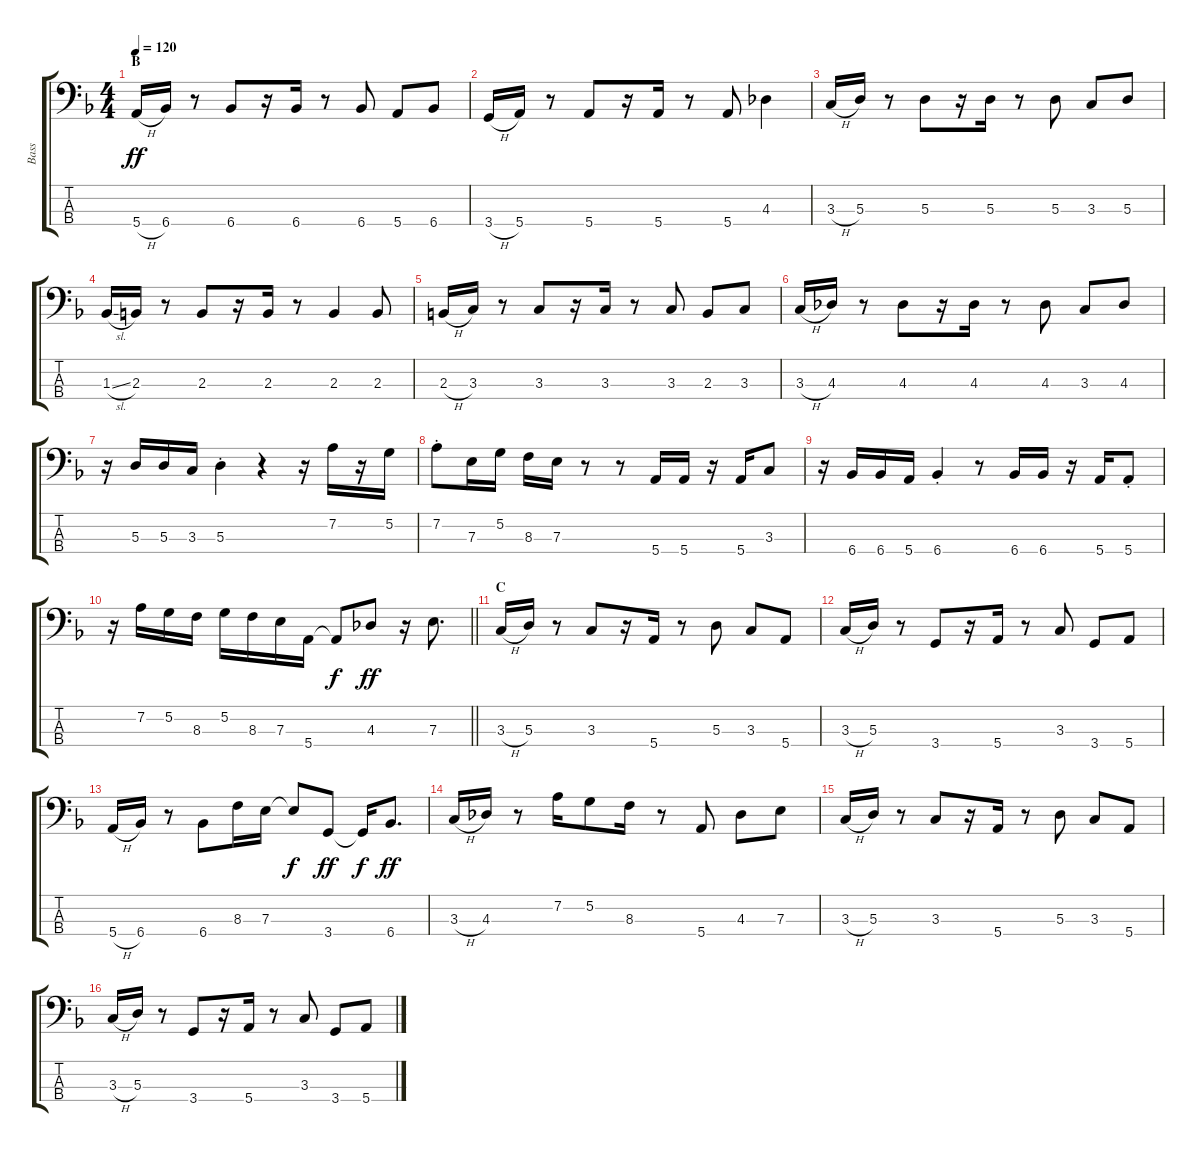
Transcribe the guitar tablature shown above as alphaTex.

\track ("Bass" "Bass") {instrument electricbasspick}
\staff {score tabs}
\tuning (G2 D2 A1 E1) {hide}
\ts (4 4)
\section ("" "B")
\tempo 120
\clef f4
\ks f
5.4{h}.16{dy ff} 6.4.16 r.8 6.4.8 r.16 6.4.16 r.8 6.4.8 5.4.8 6.4.8 |
3.4{h}.16 5.4.16 r.8 5.4.8 r.16 5.4.16 r.8 5.4.8 4.3.4 |
3.3{h}.16 5.3.16 r.8 5.3.8 r.16 5.3.16 r.8 5.3.8 3.3.8 5.3.8 |
1.3{sl}.16 2.3.16 r.8 2.3.8 r.16 2.3.16 r.8 2.3.4 2.3.8 |
2.3{h}.16 3.3.16 r.8 3.3.8 r.16 3.3.16 r.8 3.3.8 2.3.8 3.3.8 |
3.3{h}.16 4.3.16 r.8 4.3.8 r.16 4.3.16 r.8 4.3.8 3.3.8 4.3.8 |
r.16 5.3.16 5.3.16 3.3.16 5.3{st}.4 r.4 r.16 7.2.16 r.16 5.2.16 |
7.2{st}.8 7.3.16 5.2.16 8.3.16 7.3.16 r.8 r.8 5.4.16 5.4.16 r.16 5.4.16 3.3.8 |
r.16 6.4.16 6.4.16 5.4.16 6.4{st}.4 r.8 6.4.16 6.4.16 r.16 5.4.16 5.4{st}.8 |
\barLineRight lightlight
r.16 7.2.16 5.2.16 8.3.16 5.2.16 8.3.16 7.3.16 5.4.16 5.4{t}.8{dy f} 4.3.8{dy ff} r.16 7.3.8{d} |
\section ("" "C")
3.3{h}.16 5.3.16 r.8 3.3.8 r.16 5.4.16 r.8 5.3.8 3.3.8 5.4.8 |
3.3{h}.16 5.3.16 r.8 3.4.8 r.16 5.4.16 r.8 3.3.8 3.4.8 5.4.8 |
5.4{h}.16 6.4.16 r.8 6.4.8 8.3.16 7.3.16 7.3{t}.8{dy f} 3.4.8{dy ff} 3.4{t}.16{dy f} 6.4.8{d dy ff} |
3.3{h}.16 4.3.16 r.8 7.2.16 5.2.8 8.3.16 r.8 5.4.8 4.3.8 7.3.8 |
3.3{h}.16 5.3.16 r.8 3.3.8 r.16 5.4.16 r.8 5.3.8 3.3.8 5.4.8 |
3.3{h}.16 5.3.16 r.8 3.4.8 r.16 5.4.16 r.8 3.3.8 3.4.8 5.4.8
